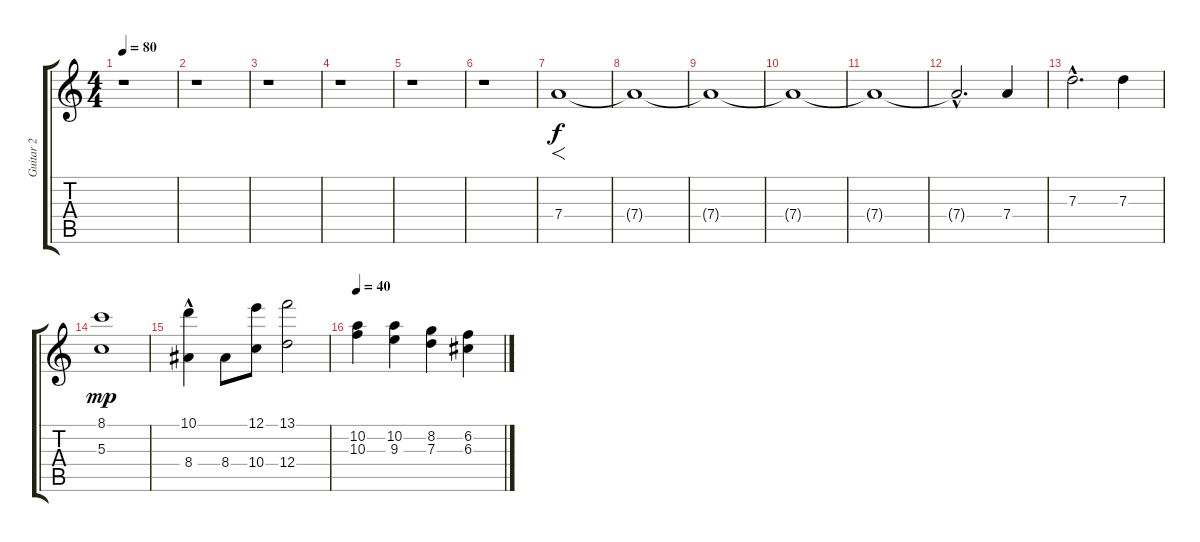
\track ("Guitar 2" "Guitar 2") {instrument distortionguitar}
\staff {score tabs}
\tuning (E4 B3 G3 D3 A2 E2) {hide}
\ts (4 4)
\tempo 80
\clef g2
\ks c
r.1{dy f} |
r.1 |
r.1 |
r.1 |
r.1 |
r.1 |
7.4.1{f} |
7.4{t}.1 |
7.4{t}.1 |
7.4{t}.1 |
7.4{t}.1 |
7.4{hac t}.2{d} 7.4.4 |
7.3{hac}.2{d} 7.3.4 |
(8.1 5.3).1{dy mp} |
(10.1{hac} 8.4).4 8.4.8 (12.1 10.4).8 (13.1 12.4).2 |
\tempo 40
(10.2 10.3).4 (10.2 9.3).4 (8.2 7.3).4 (6.2 6.3).4
